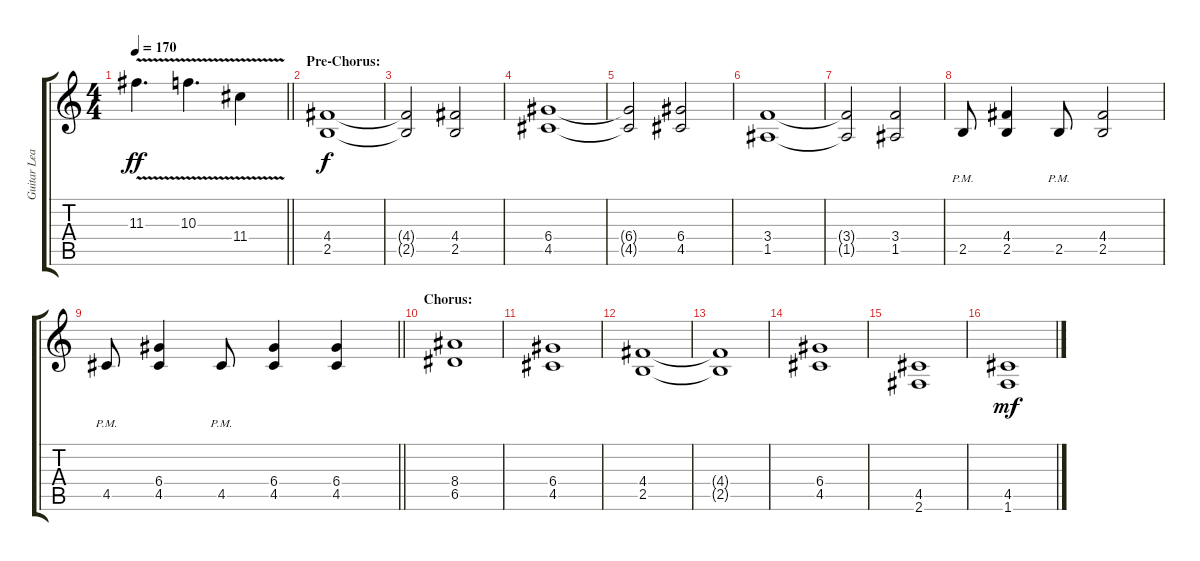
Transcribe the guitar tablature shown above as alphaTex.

\track ("Guitar Lead" "Guitar Lea") {instrument distortionguitar}
\staff {score tabs}
\tuning (E4 B3 G3 D3 A2 E2) {hide}
\ts (4 4)
\tempo 170
\clef g2
\barLineRight lightlight
\ks c
11.3{v}.4{d dy ff} 10.3{v}.4{d} 11.4{v}.4 |
\section ("" "Pre-Chorus:")
(4.4 2.5).1{dy f} |
(4.4{t} 2.5{t}).2 (4.4 2.5).2 |
(6.4 4.5).1 |
(6.4{t} 4.5{t}).2 (6.4 4.5).2 |
(3.4 1.5).1 |
(3.4{t} 1.5{t}).2 (3.4 1.5).2 |
2.5{pm}.8 (4.4 2.5).4 2.5{pm}.8 (4.4 2.5).2 |
\barLineRight lightlight
4.5{pm}.8 (6.4 4.5).4 4.5{pm}.8 (6.4 4.5).4 (6.4 4.5).4 |
\section ("" "Chorus:")
(8.4 6.5).1 |
(6.4 4.5).1 |
(4.4 2.5).1 |
(4.4{t} 2.5{t}).1 |
(6.4 4.5).1 |
(4.5 2.6).1 |
(4.5 1.6).1{dy mf}
